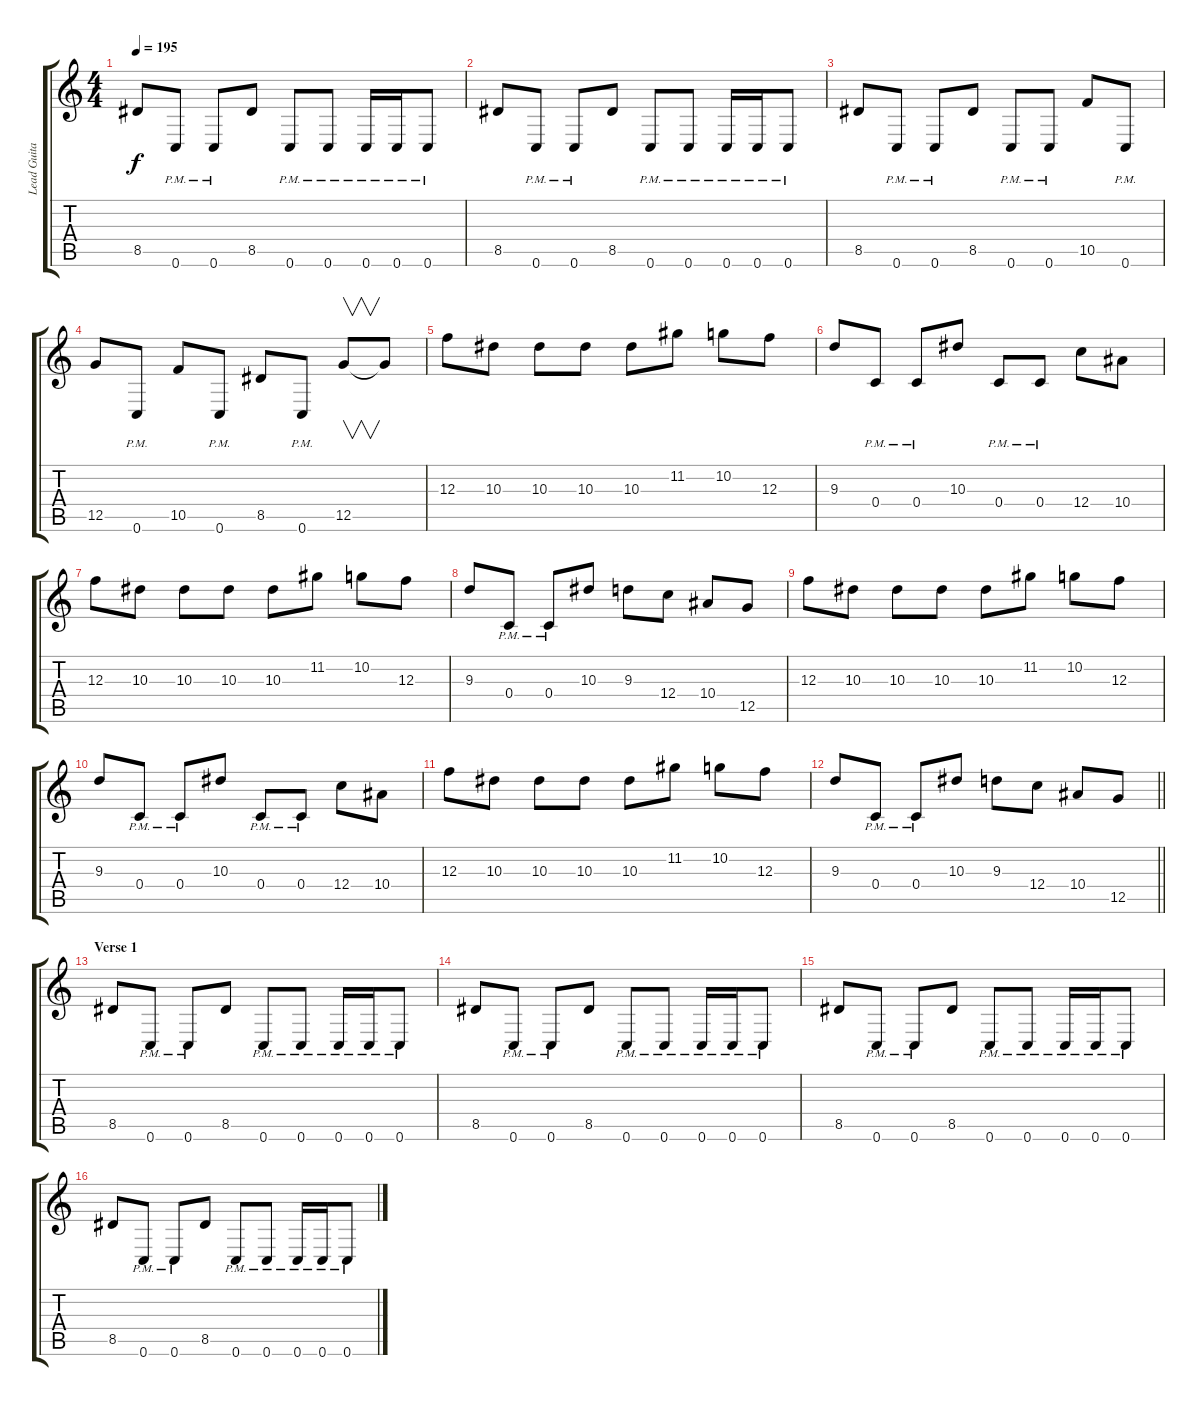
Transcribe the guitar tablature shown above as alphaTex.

\track ("Lead Guitar (Andi)" "Lead Guita") {instrument distortionguitar}
\staff {score tabs}
\tuning (D4 A3 F3 C3 G2 C2) {hide}
\ts (4 4)
\tempo 195
\clef g2
\ks c
8.5.8{dy f} 0.6{pm}.8 0.6{pm}.8 8.5.8 0.6{pm}.8 0.6{pm}.8 0.6{pm}.16 0.6{pm}.16 0.6{pm}.8 |
8.5.8 0.6{pm}.8 0.6{pm}.8 8.5.8 0.6{pm}.8 0.6{pm}.8 0.6{pm}.16 0.6{pm}.16 0.6{pm}.8 |
8.5.8 0.6{pm}.8 0.6{pm}.8 8.5.8 0.6{pm}.8 0.6{pm}.8 10.5.8 0.6{pm}.8 |
12.5.8 0.6{pm}.8 10.5.8 0.6{pm}.8 8.5.8 0.6{pm}.8 12.5.8{v} 12.5{t}.8 |
12.3.8 10.3.8 10.3.8 10.3.8 10.3.8 11.2.8 10.2.8 12.3.8 |
9.3.8 0.4{pm}.8 0.4{pm}.8 10.3.8 0.4{pm}.8 0.4{pm}.8 12.4.8 10.4.8 |
12.3.8 10.3.8 10.3.8 10.3.8 10.3.8 11.2.8 10.2.8 12.3.8 |
9.3.8 0.4{pm}.8 0.4{pm}.8 10.3.8 9.3.8 12.4.8 10.4.8 12.5.8 |
12.3.8 10.3.8 10.3.8 10.3.8 10.3.8 11.2.8 10.2.8 12.3.8 |
9.3.8 0.4{pm}.8 0.4{pm}.8 10.3.8 0.4{pm}.8 0.4{pm}.8 12.4.8 10.4.8 |
12.3.8 10.3.8 10.3.8 10.3.8 10.3.8 11.2.8 10.2.8 12.3.8 |
\barLineRight lightlight
9.3.8 0.4{pm}.8 0.4{pm}.8 10.3.8 9.3.8 12.4.8 10.4.8 12.5.8 |
\section ("" "Verse 1")
8.5.8 0.6{pm}.8 0.6{pm}.8 8.5.8 0.6{pm}.8 0.6{pm}.8 0.6{pm}.16 0.6{pm}.16 0.6{pm}.8 |
8.5.8 0.6{pm}.8 0.6{pm}.8 8.5.8 0.6{pm}.8 0.6{pm}.8 0.6{pm}.16 0.6{pm}.16 0.6{pm}.8 |
8.5.8 0.6{pm}.8 0.6{pm}.8 8.5.8 0.6{pm}.8 0.6{pm}.8 0.6{pm}.16 0.6{pm}.16 0.6{pm}.8 |
8.5.8 0.6{pm}.8 0.6{pm}.8 8.5.8 0.6{pm}.8 0.6{pm}.8 0.6{pm}.16 0.6{pm}.16 0.6{pm}.8
